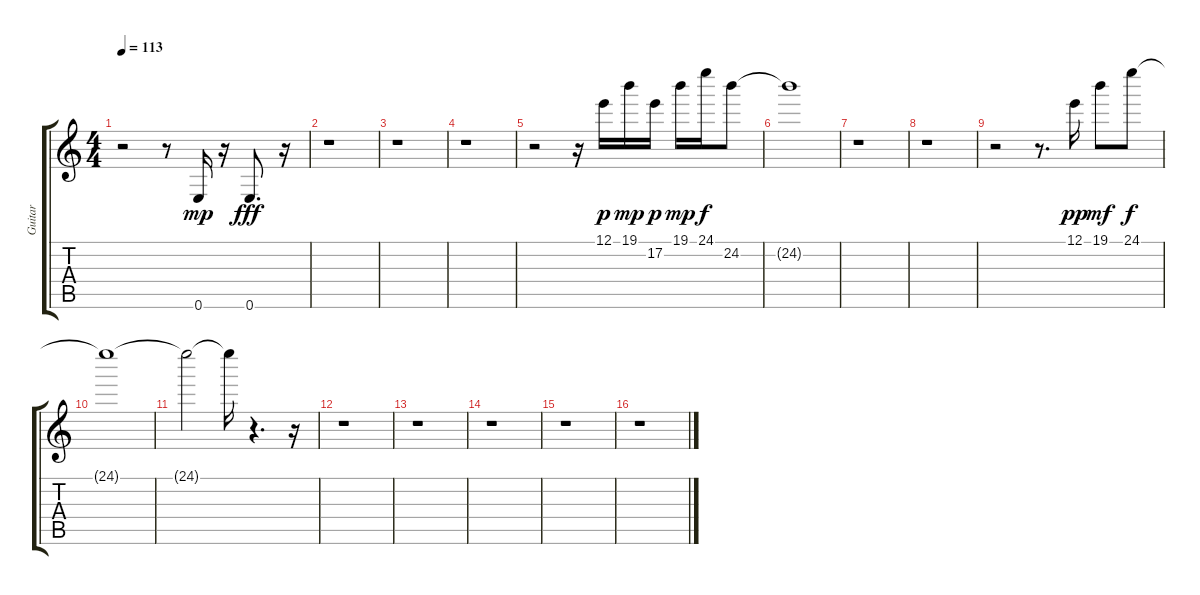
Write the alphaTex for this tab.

\track ("Guitar" "Guitar") {instrument overdrivenguitar}
\staff {score tabs}
\tuning (E4 B3 G3 D3 A2 E2) {hide}
\ts (4 4)
\tempo 113
\clef g2
\ks c
r.2{dy f} r.8 0.6.16{dy mp} r.16 0.6.8{d dy fff} r.16 |
r.1 |
r.1 |
r.1 |
r.2 r.16 12.1.16{dy p} 19.1.16{dy mp} 17.2.16{dy p} 19.1.16{dy mp} 24.1.16{dy f} 24.2.8 |
24.2{t}.1 |
r.1 |
r.1 |
r.2 r.8{d} 12.1.16{dy pp} 19.1.8{dy mf} 24.1.8{dy f} |
24.1{t}.1 |
24.1{t}.2 24.1{t}.16 r.4{d} r.16 |
r.1 |
r.1 |
r.1 |
r.1 |
r.1
